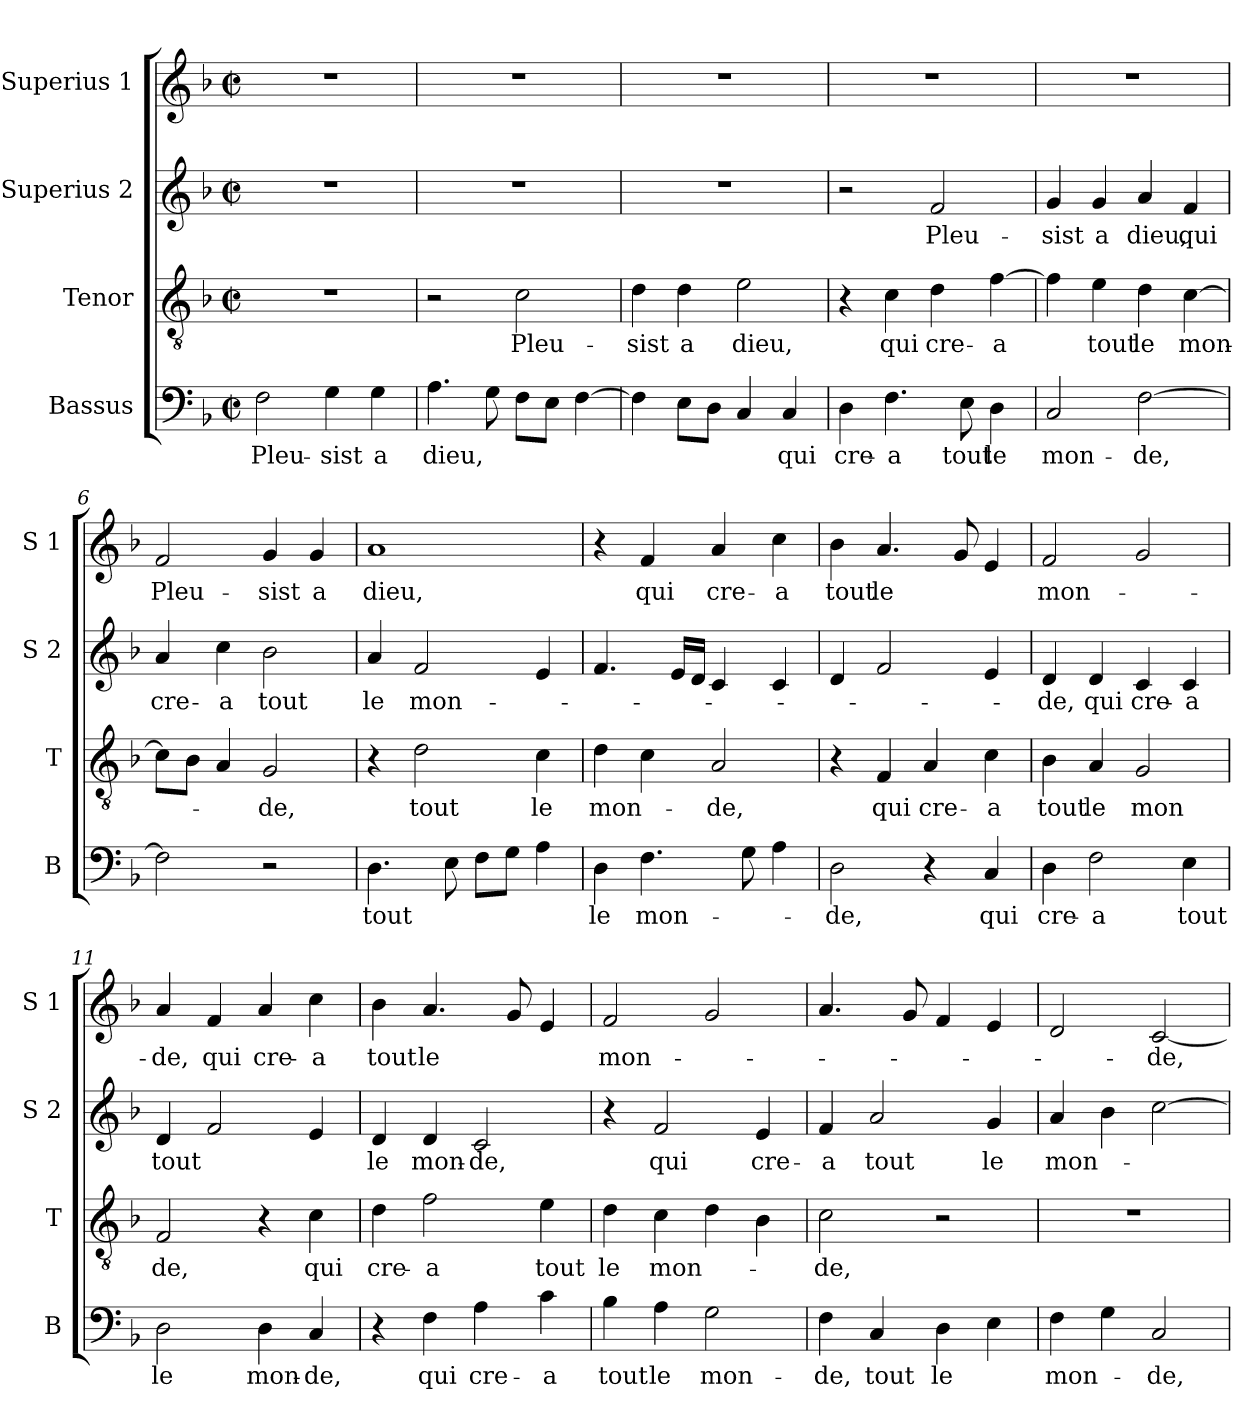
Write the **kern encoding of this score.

**kern	**text	**kern	**text	**kern	**text	**kern	**text
*part4	*part4	*part3	*part3	*part2	*part2	*part1	*part1
*staff4	*staff4	*staff3	*staff3	*staff2	*staff2	*staff1	*staff1
*I"Bassus	*	*I"Tenor	*	*I"Superius 2	*	*I"Superius 1	*
*I'B	*	*I'T	*	*I'S 2	*	*I'S 1	*
*clefF4	*	*clefGv2	*	*clefG2	*	*clefG2	*
*k[b-]	*	*k[b-]	*	*k[b-]	*	*k[b-]	*
*F:	*	*F:	*	*F:	*	*F:	*
*M2/2	*	*M2/2	*	*M2/2	*	*M2/2	*
*met(c|)	*	*met(c|)	*	*met(c|)	*	*met(c|)	*
=1	=1	=1	=1	=1	=1	=1	=1
2F\	Pleu-	1r	.	1r	.	1r	.
4G\	-sist	.	.	.	.	.	.
4G\	a	.	.	.	.	.	.
=2	=2	=2	=2	=2	=2	=2	=2
4.A\	dieu,	2r	.	1r	.	1r	.
8G\	.	.	.	.	.	.	.
8F\L	.	2c\	Pleu-	.	.	.	.
8E\J	.	.	.	.	.	.	.
[4F\	.	.	.	.	.	.	.
=3	=3	=3	=3	=3	=3	=3	=3
4F\]	.	4d\	-sist	1r	.	1r	.
8E\L	.	4d\	a	.	.	.	.
8D\J	.	.	.	.	.	.	.
4C/	.	2e\	dieu,	.	.	.	.
4C/	qui	.	.	.	.	.	.
=4	=4	=4	=4	=4	=4	=4	=4
4D\	cre-	4r	.	2r	.	1r	.
4.F\	-a	4c\	qui	.	.	.	.
.	.	4d\	cre-	2f/	Pleu-	.	.
8E\	tout	.	.	.	.	.	.
4D\	le	[4f\	-a	.	.	.	.
=5	=5	=5	=5	=5	=5	=5	=5
2C/	mon-	4f\]	.	4g/	-sist	1r	.
.	.	4e\	tout	4g/	a	.	.
[2F\	-de,	4d\	le	4a/	dieu,	.	.
.	.	[4c\	mon-	4f/	qui	.	.
!!LO:LB:g=z
=6	=6	=6	=6	=6	=6	=6	=6
2F\]	.	8c\L]	.	4a/	cre-	2f/	Pleu-
.	.	8B-\J	.	.	.	.	.
.	.	4A/	.	4cc\	-a	.	.
2r	.	2G/	-de,	2b-\	tout	4g/	-sist
.	.	.	.	.	.	4g/	a
=7	=7	=7	=7	=7	=7	=7	=7
4.D\	tout	4r	.	4a/	le	1a	dieu,
.	.	2d\	tout	2f/	mon-	.	.
8E\	.	.	.	.	.	.	.
8F\L	.	.	.	.	.	.	.
8G\J	.	.	.	.	.	.	.
4A\	.	4c\	le	4e/	.	.	.
=8	=8	=8	=8	=8	=8	=8	=8
4D\	le	4d\	mon-	4.f/	.	4r	.
4.F\	mon-	4c\	.	.	.	4f/	qui
.	.	.	.	16e/LL	.	.	.
.	.	.	.	16d/JJ	.	.	.
.	.	2A/	-de,	4c/	.	4a/	cre-
8G\	.	.	.	.	.	.	.
4A\	.	.	.	4c/	.	4cc\	-a
=9	=9	=9	=9	=9	=9	=9	=9
2D\	-de,	4r	.	4d/	.	4b-\	tout
.	.	4F/	qui	2f/	.	4.a/	le
4r	.	4A/	cre-	.	.	.	.
.	.	.	.	.	.	8g/	.
4C/	qui	4c\	-a	4e/	.	4e/	.
=10	=10	=10	=10	=10	=10	=10	=10
4D\	cre-	4B-\	tout	4d/	-de,	2f/	mon-
2F\	-a	4A/	le	4d/	qui	.	.
.	.	2G/	mon	4c/	cre-	2g/	.
4E\	tout	.	.	4c/	-a	.	.
!!LO:LB:g=z
=11	=11	=11	=11	=11	=11	=11	=11
2D\	le	2F/	de,	4d/	tout	4a/	-de,
.	.	.	.	2f/	.	4f/	qui
4D\	mon-	4r	.	.	.	4a/	cre-
4C/	-de,	4c\	qui	4e/	.	4cc\	-a
=12	=12	=12	=12	=12	=12	=12	=12
4r	.	4d\	cre-	4d/	le	4b-\	tout
4F\	qui	2f\	-a	4d/	mon-	4.a/	le
4A\	cre-	.	.	2c/	-de,	.	.
.	.	.	.	.	.	8g/	.
4c\	-a	4e\	tout	.	.	4e/	.
=13	=13	=13	=13	=13	=13	=13	=13
4B-\	tout	4d\	le	4r	.	2f/	mon-
4A\	le	4c\	mon-	2f/	qui	.	.
2G\	mon-	4d\	.	.	.	2g/	.
.	.	4B-\	.	4e/	cre-	.	.
=14	=14	=14	=14	=14	=14	=14	=14
4F\	-de,	2c\	-de,	4f/	-a	4.a/	.
4C/	tout	.	.	2a/	tout	.	.
.	.	.	.	.	.	8g/	.
4D\	le	2r	.	.	.	4f/	.
4E\	.	.	.	4g/	le	4e/	.
=15	=15	=15	=15	=15	=15	=15	=15
4F\	mon-	1r	.	4a/	mon-	2d/	.
4G\	.	.	.	4b-\	.	.	.
2C/	-de,	.	.	[2cc\	.	[2c/	-de,
=	=	=	=	=	=	=	=
*-	*-	*-	*-	*-	*-	*-	*-
